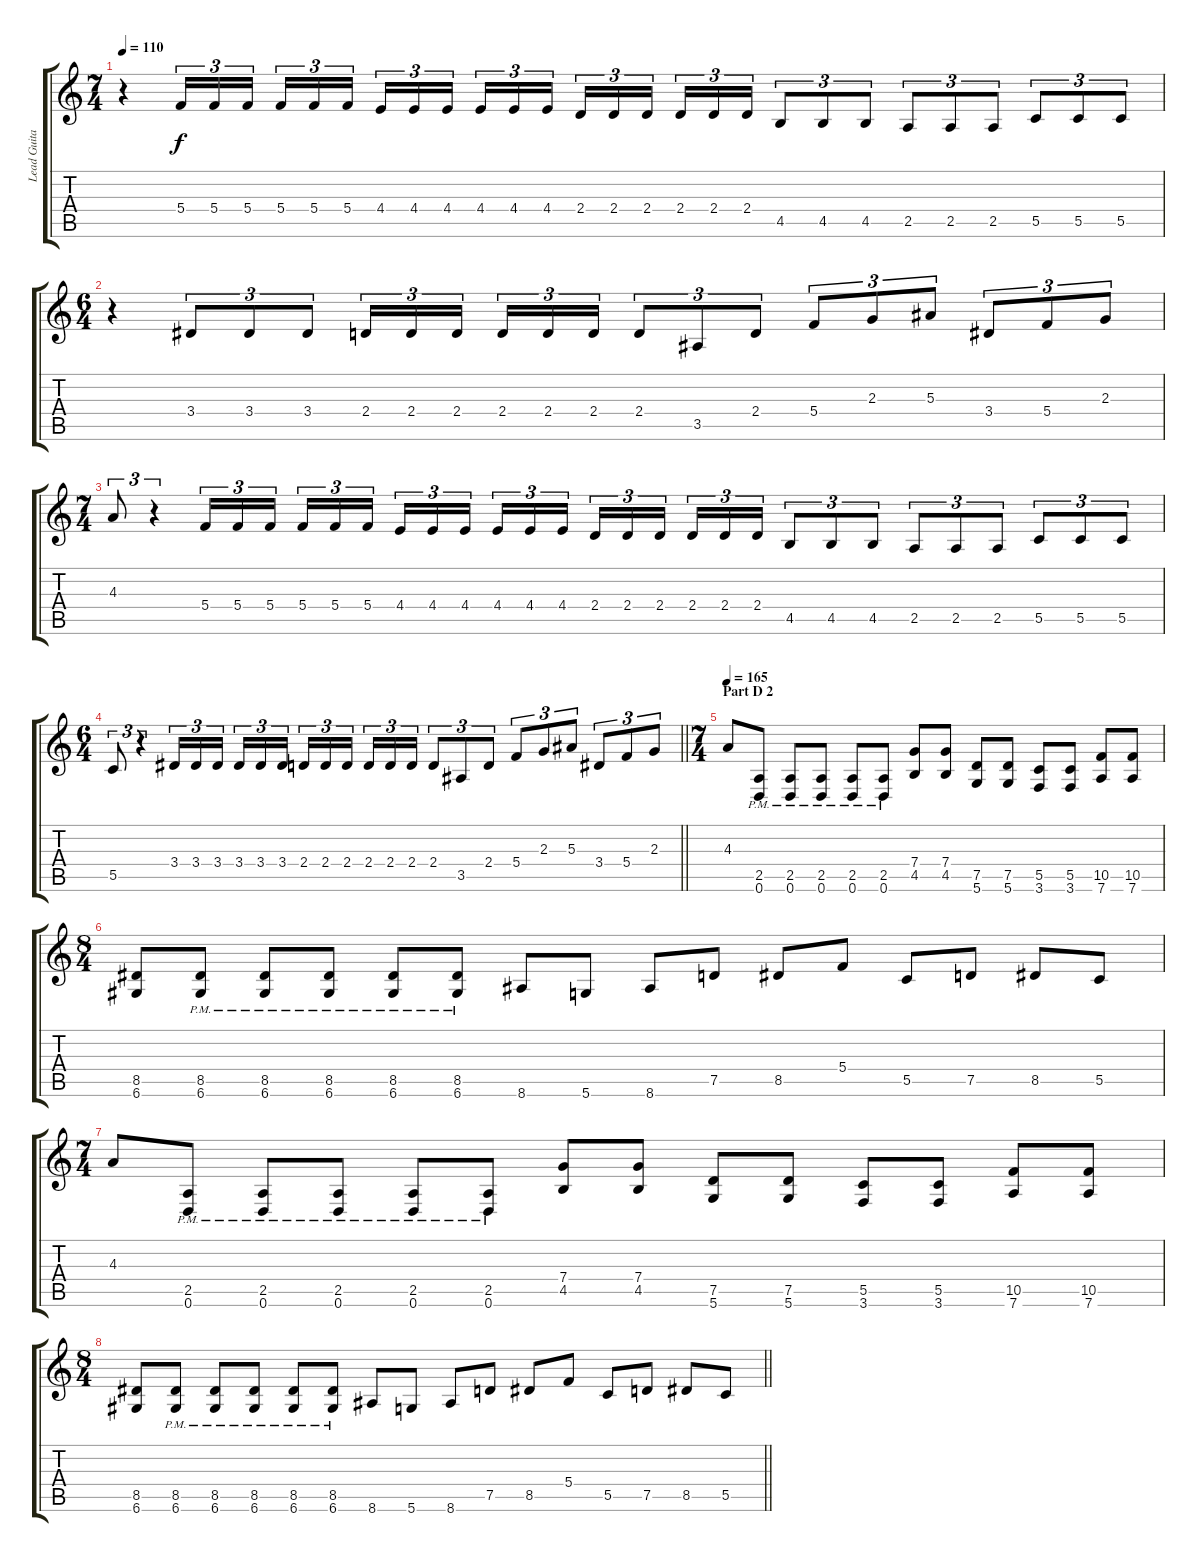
\track ("Lead Guitar" "Lead Guita") {instrument distortionguitar}
\staff {score tabs}
\tuning (D4 A3 F3 C3 G2 D2) {hide}
\ts (7 4)
\tempo 110
\clef g2
\ks c
r.4{dy f} 5.4.16{tu (3 2)} 5.4.16{tu (3 2)} 5.4.16{tu (3 2) beam splitsecondary} 5.4.16{tu (3 2)} 5.4.16{tu (3 2)} 5.4.16{tu (3 2)} 4.4.16{tu (3 2)} 4.4.16{tu (3 2)} 4.4.16{tu (3 2) beam splitsecondary} 4.4.16{tu (3 2)} 4.4.16{tu (3 2)} 4.4.16{tu (3 2)} 2.4.16{tu (3 2)} 2.4.16{tu (3 2)} 2.4.16{tu (3 2) beam splitsecondary} 2.4.16{tu (3 2)} 2.4.16{tu (3 2)} 2.4.16{tu (3 2)} 4.5.8{tu (3 2)} 4.5.8{tu (3 2)} 4.5.8{tu (3 2)} 2.5.8{tu (3 2)} 2.5.8{tu (3 2)} 2.5.8{tu (3 2)} 5.5.8{tu (3 2)} 5.5.8{tu (3 2)} 5.5.8{tu (3 2)} |
\ts (6 4)
r.4 3.4.8{tu (3 2)} 3.4.8{tu (3 2)} 3.4.8{tu (3 2)} 2.4.16{tu (3 2)} 2.4.16{tu (3 2)} 2.4.16{tu (3 2) beam splitsecondary} 2.4.16{tu (3 2)} 2.4.16{tu (3 2)} 2.4.16{tu (3 2)} 2.4.8{tu (3 2)} 3.5.8{tu (3 2)} 2.4.8{tu (3 2)} 5.4.8{tu (3 2)} 2.3.8{tu (3 2)} 5.3.8{tu (3 2)} 3.4.8{tu (3 2)} 5.4.8{tu (3 2)} 2.3.8{tu (3 2)} |
\ts (7 4)
4.3.8{tu (3 2)} r.4{tu (3 2)} 5.4.16{tu (3 2)} 5.4.16{tu (3 2)} 5.4.16{tu (3 2) beam splitsecondary} 5.4.16{tu (3 2)} 5.4.16{tu (3 2)} 5.4.16{tu (3 2)} 4.4.16{tu (3 2)} 4.4.16{tu (3 2)} 4.4.16{tu (3 2) beam splitsecondary} 4.4.16{tu (3 2)} 4.4.16{tu (3 2)} 4.4.16{tu (3 2)} 2.4.16{tu (3 2)} 2.4.16{tu (3 2)} 2.4.16{tu (3 2) beam splitsecondary} 2.4.16{tu (3 2)} 2.4.16{tu (3 2)} 2.4.16{tu (3 2)} 4.5.8{tu (3 2)} 4.5.8{tu (3 2)} 4.5.8{tu (3 2)} 2.5.8{tu (3 2)} 2.5.8{tu (3 2)} 2.5.8{tu (3 2)} 5.5.8{tu (3 2)} 5.5.8{tu (3 2)} 5.5.8{tu (3 2)} |
\ts (6 4)
\barLineRight lightlight
5.5.8{tu (3 2)} r.4{tu (3 2)} 3.4.16{tu (3 2)} 3.4.16{tu (3 2)} 3.4.16{tu (3 2) beam splitsecondary} 3.4.16{tu (3 2)} 3.4.16{tu (3 2)} 3.4.16{tu (3 2) beam splitsecondary} 2.4.16{tu (3 2)} 2.4.16{tu (3 2)} 2.4.16{tu (3 2) beam splitsecondary} 2.4.16{tu (3 2)} 2.4.16{tu (3 2)} 2.4.16{tu (3 2)} 2.4.8{tu (3 2)} 3.5.8{tu (3 2)} 2.4.8{tu (3 2)} 5.4.8{tu (3 2)} 2.3.8{tu (3 2)} 5.3.8{tu (3 2)} 3.4.8{tu (3 2)} 5.4.8{tu (3 2)} 2.3.8{tu (3 2)} |
\ts (7 4)
\section ("" "Part D 2")
\tempo 165
4.3.8 (2.5{pm} 0.6{pm}).8 (2.5{pm} 0.6{pm}).8 (2.5{pm} 0.6{pm}).8 (2.5{pm} 0.6{pm}).8 (2.5{pm} 0.6{pm}).8 (7.4 4.5).8 (7.4 4.5).8 (7.5 5.6).8 (7.5 5.6).8 (5.5 3.6).8 (5.5 3.6).8 (10.5 7.6).8 (10.5 7.6).8 |
\ts (8 4)
(8.5 6.6).8 (8.5{pm} 6.6{pm}).8 (8.5{pm} 6.6{pm}).8 (8.5{pm} 6.6{pm}).8 (8.5{pm} 6.6{pm}).8 (8.5{pm} 6.6{pm}).8 8.6.8 5.6.8 8.6.8 7.5.8 8.5.8 5.4.8 5.5.8 7.5.8 8.5.8 5.5.8 |
\ts (7 4)
4.3.8 (2.5{pm} 0.6{pm}).8 (2.5{pm} 0.6{pm}).8 (2.5{pm} 0.6{pm}).8 (2.5{pm} 0.6{pm}).8 (2.5{pm} 0.6{pm}).8 (7.4 4.5).8 (7.4 4.5).8 (7.5 5.6).8 (7.5 5.6).8 (5.5 3.6).8 (5.5 3.6).8 (10.5 7.6).8 (10.5 7.6).8 |
\ts (8 4)
\barLineRight lightlight
(8.5 6.6).8 (8.5{pm} 6.6{pm}).8 (8.5{pm} 6.6{pm}).8 (8.5{pm} 6.6{pm}).8 (8.5{pm} 6.6{pm}).8 (8.5{pm} 6.6{pm}).8 8.6.8 5.6.8 8.6.8 7.5.8 8.5.8 5.4.8 5.5.8 7.5.8 8.5.8 5.5.8
